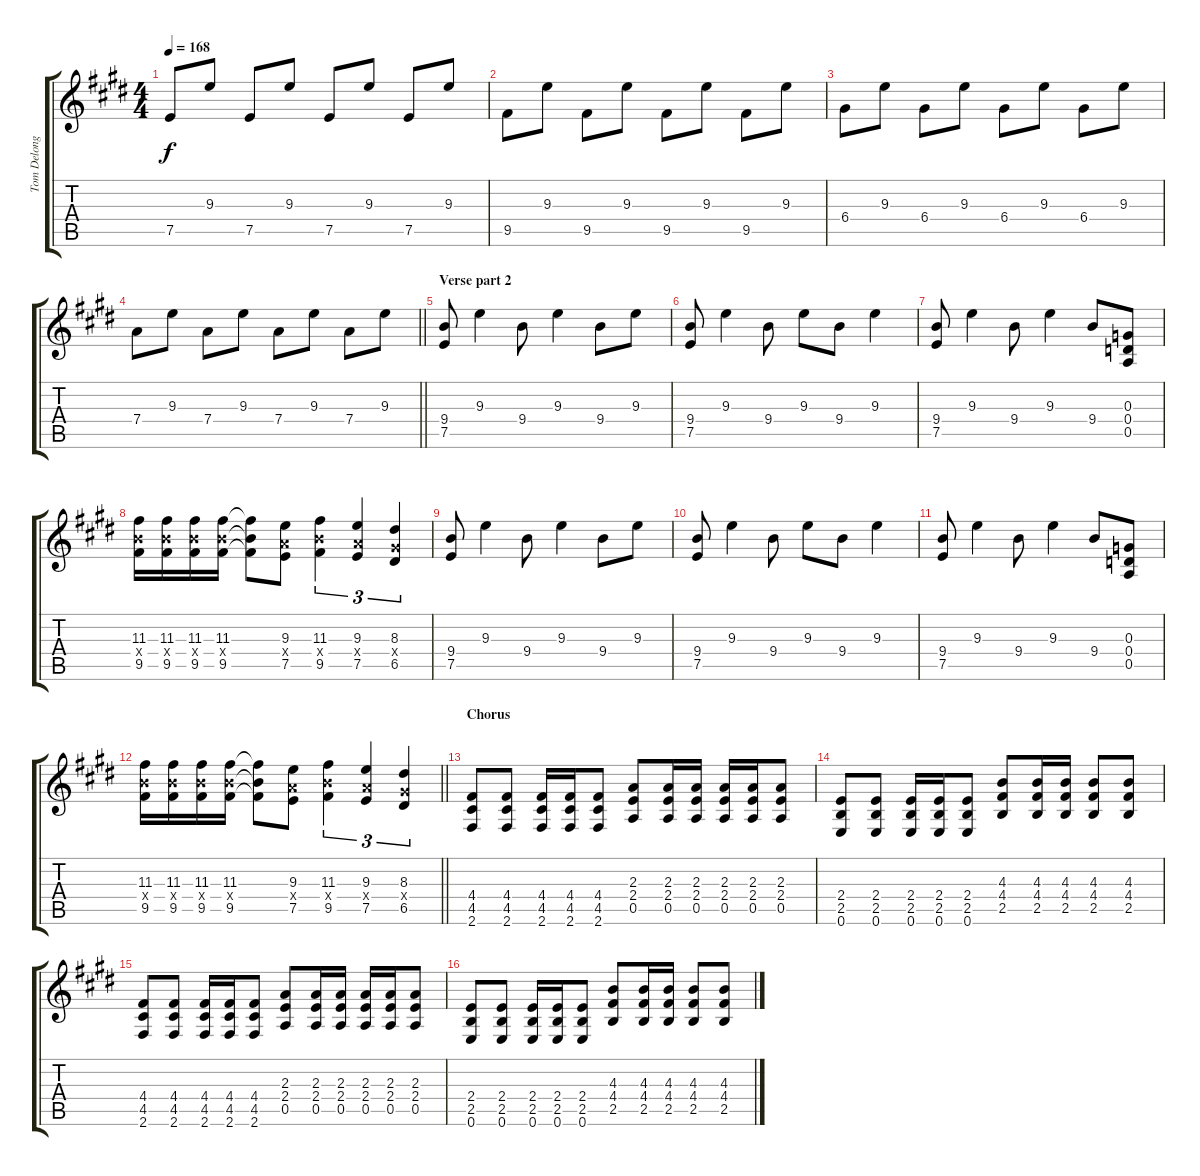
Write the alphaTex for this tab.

\track ("Tom Delonge" "Tom Delong") {instrument distortionguitar}
\staff {score tabs}
\tuning (E4 B3 G3 D3 A2 E2) {hide}
\ts (4 4)
\tempo 168
\clef g2
\ks e
7.5.8{dy f} 9.3.8 7.5.8 9.3.8 7.5.8 9.3.8 7.5.8 9.3.8 |
9.5.8 9.3.8 9.5.8 9.3.8 9.5.8 9.3.8 9.5.8 9.3.8 |
6.4.8 9.3.8 6.4.8 9.3.8 6.4.8 9.3.8 6.4.8 9.3.8 |
\barLineRight lightlight
7.4.8 9.3.8 7.4.8 9.3.8 7.4.8 9.3.8 7.4.8 9.3.8 |
\section ("" "Verse part 2")
(9.4 7.5).8 9.3.4 9.4.8 9.3.4 9.4.8 9.3.8 |
(9.4 7.5).8 9.3.4 9.4.8 9.3.8 9.4.8 9.3.4 |
(9.4 7.5).8 9.3.4 9.4.8 9.3.4 9.4.8 (0.3 0.4 0.5).8 |
(11.3 9.4{x} 9.5).16 (11.3 9.4{x} 9.5).16 (11.3 9.4{x} 9.5).16 (11.3 9.4{x} 9.5).16 (11.3{t} 9.4{t} 9.5{t}).8 (9.3 7.4{x} 7.5).8 (11.3 9.4{x} 9.5).4{tu (3 2)} (9.3 7.4{x} 7.5).4{tu (3 2)} (8.3 6.4{x} 6.5).4{tu (3 2)} |
(9.4 7.5).8 9.3.4 9.4.8 9.3.4 9.4.8 9.3.8 |
(9.4 7.5).8 9.3.4 9.4.8 9.3.8 9.4.8 9.3.4 |
(9.4 7.5).8 9.3.4 9.4.8 9.3.4 9.4.8 (0.3 0.4 0.5).8 |
\barLineRight lightlight
(11.3 9.4{x} 9.5).16 (11.3 9.4{x} 9.5).16 (11.3 9.4{x} 9.5).16 (11.3 9.4{x} 9.5).16 (11.3{t} 9.4{t} 9.5{t}).8 (9.3 7.4{x} 7.5).8 (11.3 9.4{x} 9.5).4{tu (3 2)} (9.3 7.4{x} 7.5).4{tu (3 2)} (8.3 6.4{x} 6.5).4{tu (3 2)} |
\section ("" "Chorus")
(4.4 4.5 2.6).8 (4.4 4.5 2.6).8 (4.4 4.5 2.6).16 (4.4 4.5 2.6).16 (4.4 4.5 2.6).8 (2.3 2.4 0.5).8 (2.3 2.4 0.5).16 (2.3 2.4 0.5).16 (2.3 2.4 0.5).16 (2.3 2.4 0.5).16 (2.3 2.4 0.5).8 |
(2.4 2.5 0.6).8 (2.4 2.5 0.6).8 (2.4 2.5 0.6).16 (2.4 2.5 0.6).16 (2.4 2.5 0.6).8 (4.3 4.4 2.5).8 (4.3 4.4 2.5).16 (4.3 4.4 2.5).16 (4.3 4.4 2.5).8 (4.3 4.4 2.5).8 |
(4.4 4.5 2.6).8 (4.4 4.5 2.6).8 (4.4 4.5 2.6).16 (4.4 4.5 2.6).16 (4.4 4.5 2.6).8 (2.3 2.4 0.5).8 (2.3 2.4 0.5).16 (2.3 2.4 0.5).16 (2.3 2.4 0.5).16 (2.3 2.4 0.5).16 (2.3 2.4 0.5).8 |
(2.4 2.5 0.6).8 (2.4 2.5 0.6).8 (2.4 2.5 0.6).16 (2.4 2.5 0.6).16 (2.4 2.5 0.6).8 (4.3 4.4 2.5).8 (4.3 4.4 2.5).16 (4.3 4.4 2.5).16 (4.3 4.4 2.5).8 (4.3 4.4 2.5).8
